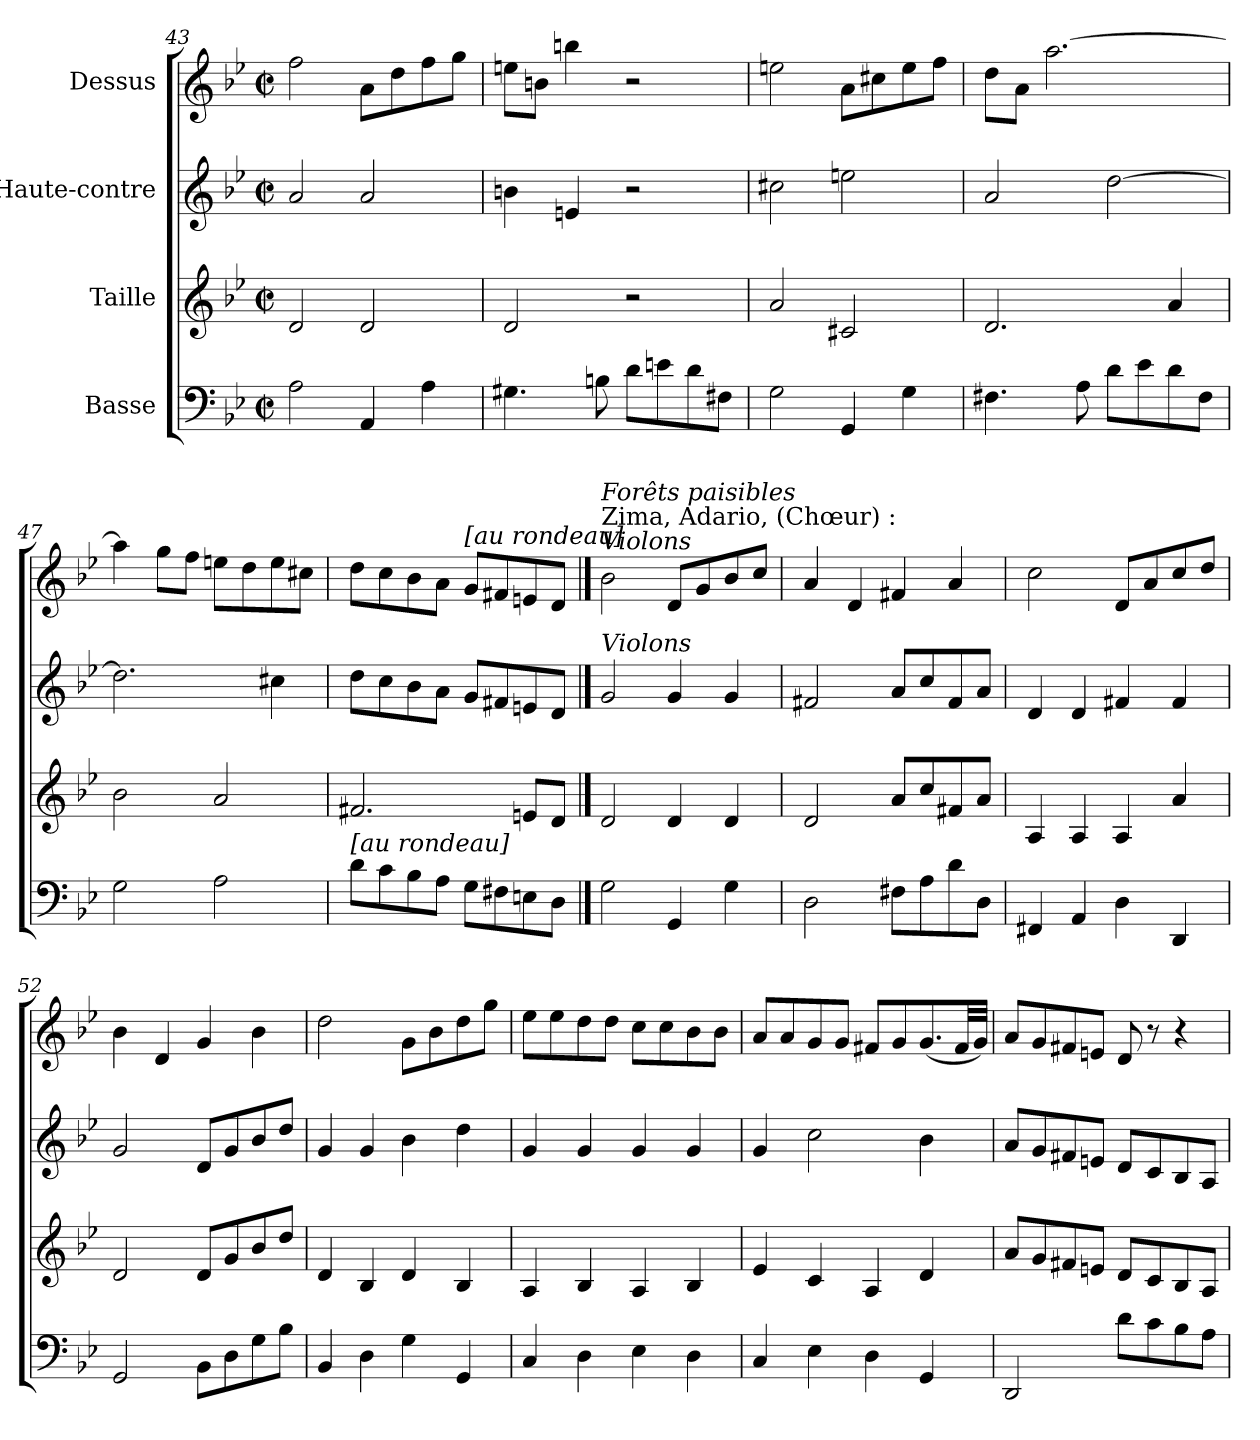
**kern	**kern	**kern	**kern
*part4	*part3	*part2	*part1
*staff4	*staff3	*staff2	*staff1
*I"Basse	*I"Taille	*I"Haute-contre	*I"Dessus
*clefF4	*clefG2	*clefG2	*clefG2
*k[b-e-]	*k[b-e-]	*k[b-e-]	*k[b-e-]
*M2/2	*M2/2	*M2/2	*M2/2
*met(c|)	*met(c|)	*met(c|)	*met(c|)
=43	=43	=43	=43
2A\	2d/	2a/	2ff\
4AA/	2d/	2a/	8a\L
.	.	.	8dd\
4A\	.	.	8ff\
.	.	.	8gg\J
=44	=44	=44	=44
4.G#X\	2d/	4bn\	8een\L
.	.	.	8bn\J
.	.	4en/	4bbn\
8Bn\	.	.	.
8d\L	2r	2r	2r
8en\	.	.	.
8d\	.	.	.
8F#X\J	.	.	.
!!LO:LB:g=z
=45	=45	=45	=45
2G\	2a/	2cc#X\	2een\
4GG/	2c#X/	2een\	8a\L
.	.	.	8cc#X\
4G\	.	.	8ee\
.	.	.	8ff\J
=46	=46	=46	=46
4.F#X\	2.d/	2a/	8dd\L
.	.	.	8a\J
.	.	.	[2.aa\
8A\	.	.	.
8d\L	.	[2dd\	.
8e-\	.	.	.
8d\	4a/	.	.
8F#\J	.	.	.
=47	=47	=47	=47
2G\	2b-\	2.dd\]	4aa\]
.	.	.	8gg\L
.	.	.	8ff\J
2A\	2a/	.	8een\L
.	.	.	8dd\
.	.	4cc#X\	8ee\
.	.	.	8cc#X\J
=48	=48	=48	=48
!LO:TX:a:t=[au rondeau]	!	!	!
8d\L	2.f#X/	8dd\L	8dd\L
8c\	.	8cc\	8cc\
8B-\	.	8b-\	8b-\
8A\J	.	8a\J	8a\J
!	!	!	!LO:TX:a:t=[au rondeau]
8G\L	.	8g/L	8g/L
8F#X\	.	8f#X/	8f#X/
8En\	8en/L	8en/	8en/
8D\J	8d/J	8d/J	8d/J
!!LO:PB:g=z
==49	==49	==49	==49
!	!	!	!LO:TX:a:i:t=Violons
!	!	!	!LO:TX:a:t=Zima, Adario, (Chœur) &colon;
!	!	!	!LO:TX:a:i:t=Forêts paisibles
!	!	!LO:TX:a:i:t=Violons	!
2G\	2d/	2g/	2b-\
4GG/	4d/	4g/	8d/L
.	.	.	8g/
4G\	4d/	4g/	8b-/
.	.	.	8cc/J
=50	=50	=50	=50
2D\	2d/	2f#X/	4a/
.	.	.	4d/
8F#X\L	8a/L	8a/L	4f#X/
8A\	8cc/	8cc/	.
8d\	8f#X/	8f#/	4a/
8D\J	8a/J	8a/J	.
=51	=51	=51	=51
4FF#X/	4A/	4d/	2cc\
4AA/	4A/	4d/	.
4D\	4A/	4f#X/	8d/L
.	.	.	8a/
4DD/	4a/	4f#/	8cc/
.	.	.	8dd/J
=52	=52	=52	=52
2GG/	2d/	2g/	4b-\
.	.	.	4d/
8BB-\L	8d/L	8d/L	4g/
8D\	8g/	8g/	.
8G\	8b-/	8b-/	4b-\
8B-\J	8dd/J	8dd/J	.
=53	=53	=53	=53
4BB-/	4d/	4g/	2dd\
4D\	4B-/	4g/	.
4G\	4d/	4b-\	8g\L
.	.	.	8b-\
4GG/	4B-/	4dd\	8dd\
.	.	.	8gg\J
=54	=54	=54	=54
4C/	4A/	4g/	8ee-\L
.	.	.	8ee-\
4D\	4B-/	4g/	8dd\
.	.	.	8dd\J
4E-\	4A/	4g/	8cc\L
.	.	.	8cc\
4D\	4B-/	4g/	8b-\
.	.	.	8b-\J
!!LO:LB:g=z
=55	=55	=55	=55
4C/	4e-/	4g/	8a/L
.	.	.	8a/
4E-\	4c/	2cc\	8g/
.	.	.	8g/J
4D\	4A/	.	8f#X/L
.	.	.	8g/
4GG/	4d/	4b-\	(8.g/
.	.	.	32f#/LL
.	.	.	32g/JJJ)
=56	=56	=56	=56
2DD/	8a/L	8a/L	8a/L
.	8g/	8g/	8g/
.	8f#X/	8f#X/	8f#X/
.	8en/J	8en/J	8en/J
8d\L	8d/L	8d/L	8d/
8c\	8c/	8c/	8r
8B-\	8B-/	8B-/	4r
8A\J	8A/J	8A/J	.
=	=	=	=
*-	*-	*-	*-
